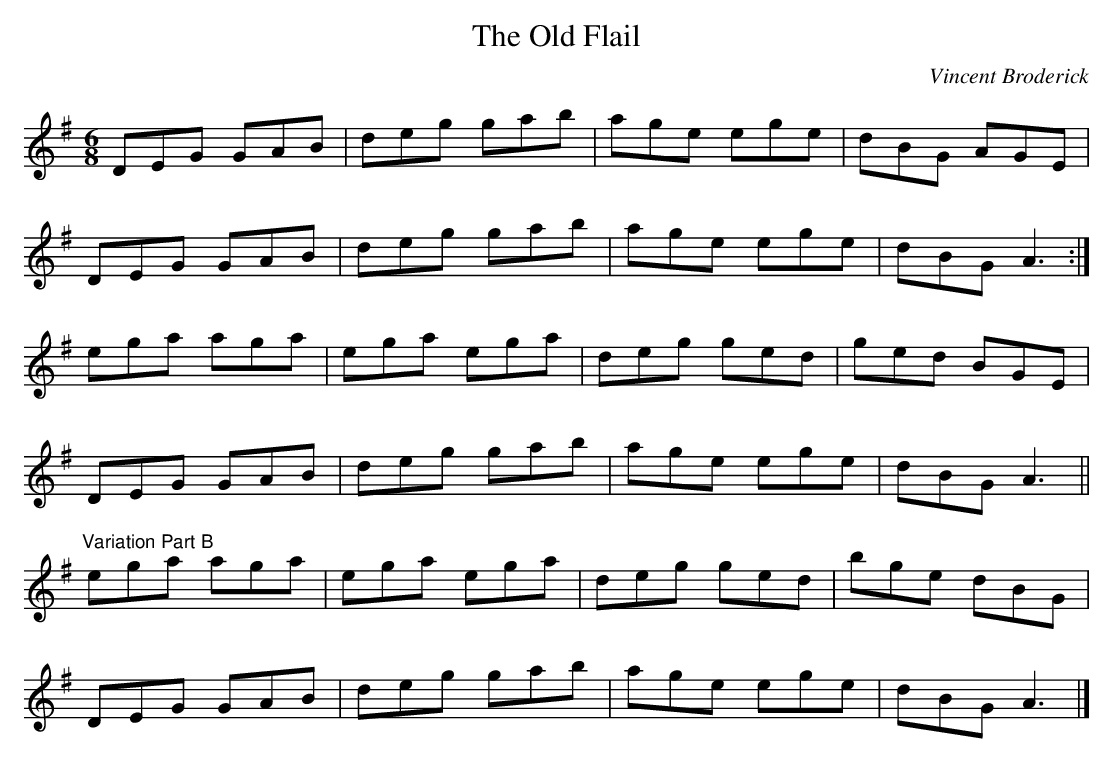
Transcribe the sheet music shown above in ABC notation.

X:1
T:Old Flail, The
M:6/8
L:1/8
C:Vincent Broderick
K:G
DEG GAB|deg gab|age ege|dBG AGE|!
DEG GAB|deg gab|age ege|dBG A3:|]!
ega aga|ega ega|deg ged|ged BGE|!
DEG GAB|deg gab|age ege|dBG A3||!
"Variation Part B"
ega aga|ega ega|deg ged|bge dBG|!
DEG GAB|deg gab|age ege|dBG A3|]!
